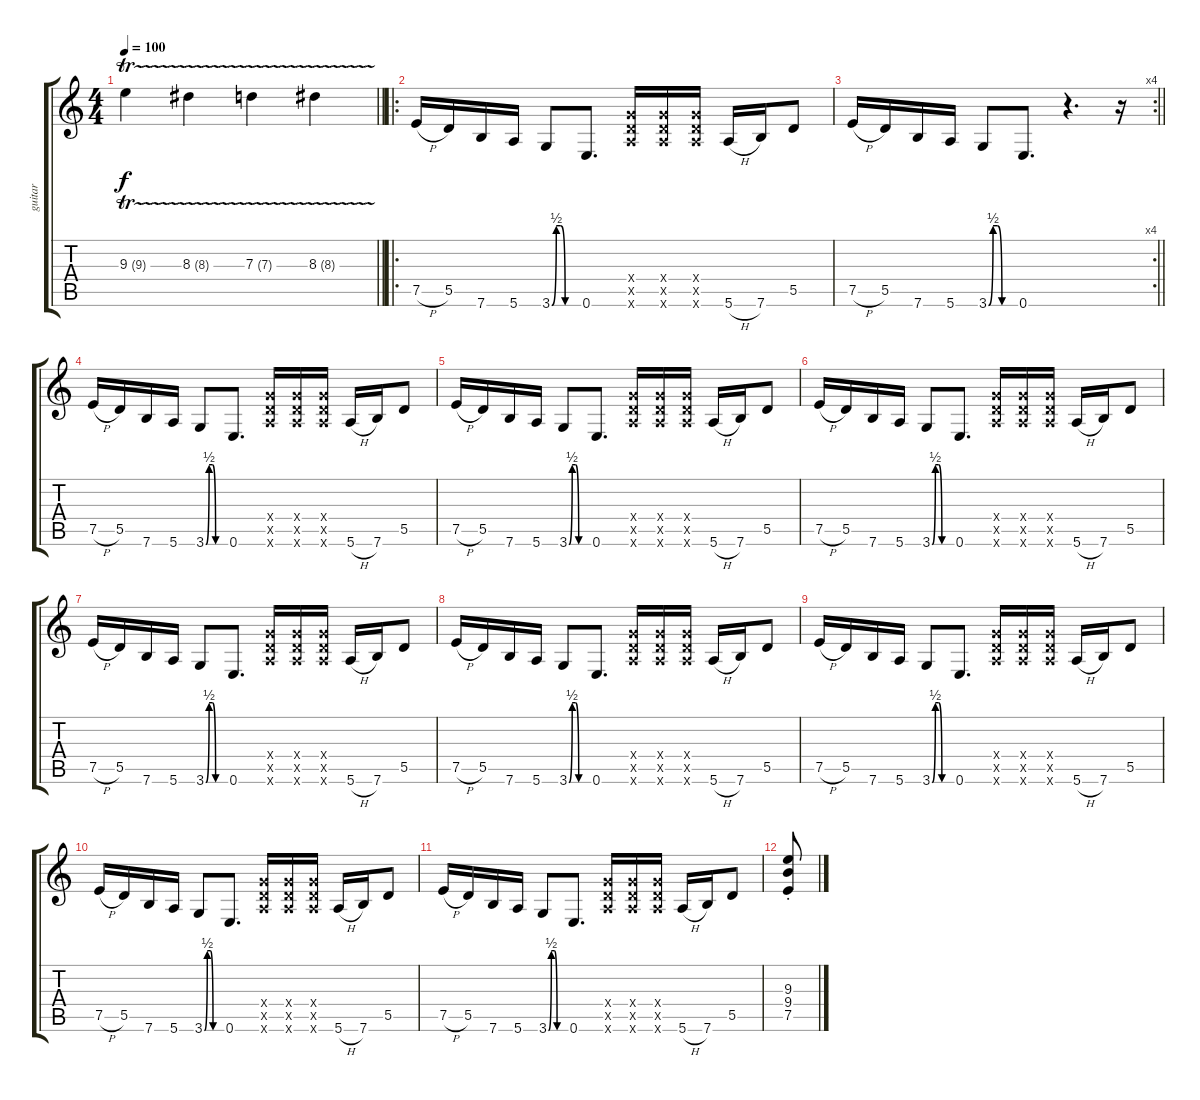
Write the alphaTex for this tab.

\track ("guitar" "guitar") {instrument overdrivenguitar}
\staff {score tabs}
\tuning (E4 B3 G3 D3 A2 E2) {hide}
\ts (4 4)
\tempo 100
\clef g2
\barLineRight lightlight
\ks c
9.3{tr (9 32)}.4{dy f} 8.3{tr (8 32)}.4 7.3{tr (7 32)}.4 8.3{tr (8 32)}.4 |
\ro
7.5{h}.16 5.5.16 7.6.16 5.6.16 3.6{be (custom 0 0 10 2 20 2 30 0 60 0)}.8 0.6.8{d} (5.4{x} 5.5{x} 5.6{x}).16 (5.4{x} 5.5{x} 5.6{x}).16 (5.4{x} 5.5{x} 5.6{x}).16 5.6{h}.16 7.6.16 5.5.8 |
\rc 4
\barLineRight lightlight
7.5{h}.16 5.5.16 7.6.16 5.6.16 3.6{be (custom 0 0 10 2 20 2 30 0 60 0)}.8 0.6.8{d} r.4{d} r.16 |
7.5{h}.16 5.5.16 7.6.16 5.6.16 3.6{be (custom 0 0 10 2 20 2 30 0 60 0)}.8 0.6.8{d} (5.4{x} 5.5{x} 5.6{x}).16 (5.4{x} 5.5{x} 5.6{x}).16 (5.4{x} 5.5{x} 5.6{x}).16 5.6{h}.16 7.6.16 5.5.8 |
7.5{h}.16 5.5.16 7.6.16 5.6.16 3.6{be (custom 0 0 10 2 20 2 30 0 60 0)}.8 0.6.8{d} (5.4{x} 5.5{x} 5.6{x}).16 (5.4{x} 5.5{x} 5.6{x}).16 (5.4{x} 5.5{x} 5.6{x}).16 5.6{h}.16 7.6.16 5.5.8 |
7.5{h}.16 5.5.16 7.6.16 5.6.16 3.6{be (custom 0 0 10 2 20 2 30 0 60 0)}.8 0.6.8{d} (5.4{x} 5.5{x} 5.6{x}).16 (5.4{x} 5.5{x} 5.6{x}).16 (5.4{x} 5.5{x} 5.6{x}).16 5.6{h}.16 7.6.16 5.5.8 |
7.5{h}.16 5.5.16 7.6.16 5.6.16 3.6{be (custom 0 0 10 2 20 2 30 0 60 0)}.8 0.6.8{d} (5.4{x} 5.5{x} 5.6{x}).16 (5.4{x} 5.5{x} 5.6{x}).16 (5.4{x} 5.5{x} 5.6{x}).16 5.6{h}.16 7.6.16 5.5.8 |
7.5{h}.16 5.5.16 7.6.16 5.6.16 3.6{be (custom 0 0 10 2 20 2 30 0 60 0)}.8 0.6.8{d} (5.4{x} 5.5{x} 5.6{x}).16 (5.4{x} 5.5{x} 5.6{x}).16 (5.4{x} 5.5{x} 5.6{x}).16 5.6{h}.16 7.6.16 5.5.8 |
7.5{h}.16 5.5.16 7.6.16 5.6.16 3.6{be (custom 0 0 10 2 20 2 30 0 60 0)}.8 0.6.8{d} (5.4{x} 5.5{x} 5.6{x}).16 (5.4{x} 5.5{x} 5.6{x}).16 (5.4{x} 5.5{x} 5.6{x}).16 5.6{h}.16 7.6.16 5.5.8 |
7.5{h}.16 5.5.16 7.6.16 5.6.16 3.6{be (custom 0 0 10 2 20 2 30 0 60 0)}.8 0.6.8{d} (5.4{x} 5.5{x} 5.6{x}).16 (5.4{x} 5.5{x} 5.6{x}).16 (5.4{x} 5.5{x} 5.6{x}).16 5.6{h}.16 7.6.16 5.5.8 |
7.5{h}.16 5.5.16 7.6.16 5.6.16 3.6{be (custom 0 0 10 2 20 2 30 0 60 0)}.8 0.6.8{d} (5.4{x} 5.5{x} 5.6{x}).16 (5.4{x} 5.5{x} 5.6{x}).16 (5.4{x} 5.5{x} 5.6{x}).16 5.6{h}.16 7.6.16 5.5.8 |
(9.3{st} 9.4 7.5).8
